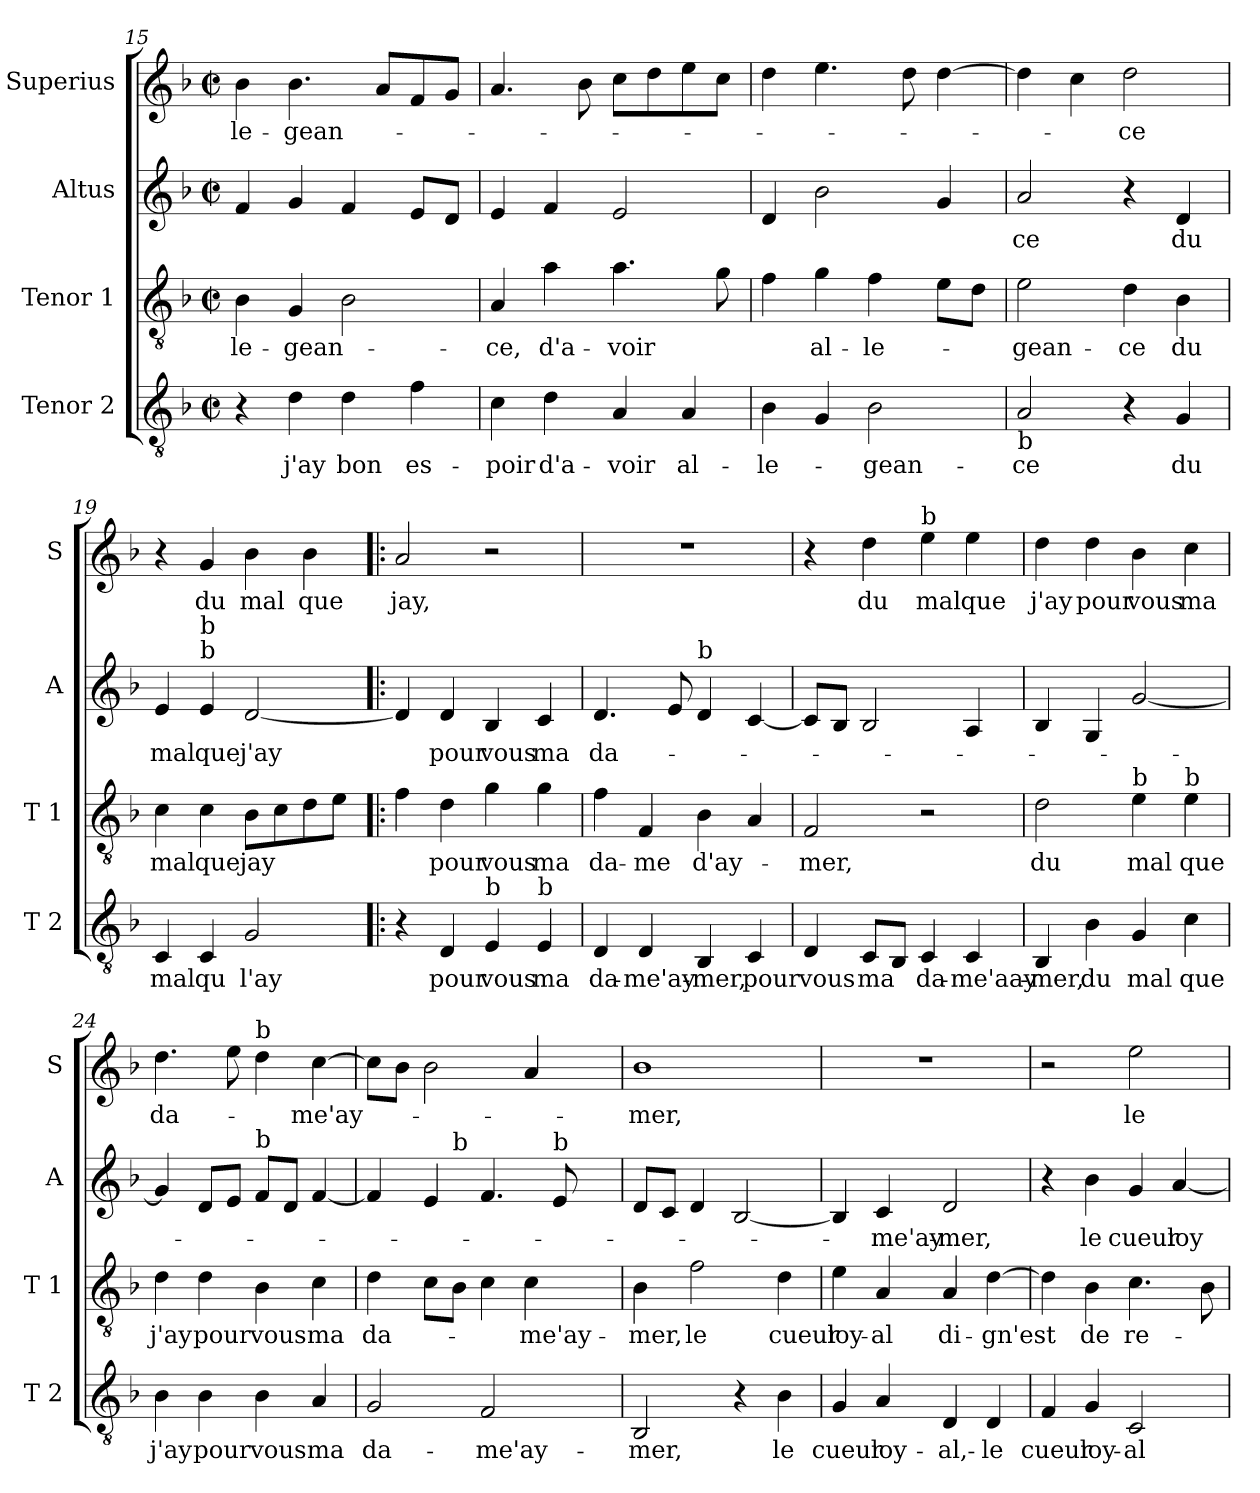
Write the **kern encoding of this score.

**kern	**text	**kern	**text	**kern	**text	**kern	**text
*part4	*part4	*part3	*part3	*part2	*part2	*part1	*part1
*staff4	*staff4	*staff3	*staff3	*staff2	*staff2	*staff1	*staff1
*I"Tenor 2	*	*I"Tenor 1	*	*I"Altus	*	*I"Superius	*
*I'T 2	*	*I'T 1	*	*I'A	*	*I'S	*
*clefGv2	*	*clefGv2	*	*clefG2	*	*clefG2	*
*k[b-]	*	*k[b-]	*	*k[b-]	*	*k[b-]	*
*F:	*	*F:	*	*F:	*	*F:	*
*M2/2	*	*M2/2	*	*M2/2	*	*M2/2	*
*met(c|)	*	*met(c|)	*	*met(c|)	*	*met(c|)	*
=15	=15	=15	=15	=15	=15	=15	=15
4r	.	4B-\	-le-	4f/	.	4b-\	-le-
4d\	j'ay	4G/	-gean-	4g/	.	4.b-\	-gean-
4d\	bon	2B-\	.	4f/	.	.	.
.	.	.	.	.	.	8a/L	.
4f\	es-	.	.	8e/L	.	8f/	.
.	.	.	.	8d/J	.	8g/J	.
!!LO:PB:g=z
=16	=16	=16	=16	=16	=16	=16	=16
4c\	-poir	4A/	-ce,	4e/	.	4.a/	.
4d\	d'a-	4a\	d'a-	4f/	.	.	.
.	.	.	.	.	.	8b-\	.
4A/	-voir	4.a\	-voir	2e/	.	8cc\L	.
.	.	.	.	.	.	8dd\	.
4A/	al-	.	.	.	.	8ee\	.
.	.	8g\	.	.	.	8cc\J	.
=17	=17	=17	=17	=17	=17	=17	=17
4B-\	-le-	4f\	.	4d/	.	4dd\	.
4G/	.	4g\	al-	2b-\	.	4.ee\	.
2B-\	-gean-	4f\	-le-	.	.	.	.
.	.	.	.	.	.	8dd\	.
.	.	8e\L	.	4g/	.	[4dd\	.
.	.	8d\J	.	.	.	.	.
=18	=18	=18	=18	=18	=18	=18	=18
!LO:TX:b:t=b	!	!	!	!	!	!	!
2A/	-ce	2e\	-gean-	2a/	-ce	4dd\]	.
.	.	.	.	.	.	4cc\	.
4r	.	4d\	-ce	4r	.	2dd\	-ce
4G/	du	4B-\	du	4d/	du	.	.
=19	=19	=19	=19	=19	=19	=19	=19
4C/	mal	4c\	mal	4e/	mal	4r	.
!	!	!	!	!LO:TX:a:t=b	!	!	!
!	!	!	!	!LO:TX:a:t=b	!	!	!
4C/	qu	4c\	que	4e/	que	4g/	du
2G/	l'ay	8B-\L	jay	[2d/	j'ay	4b-\	mal
.	.	8c\	.	.	.	.	.
.	.	8d\	.	.	.	4b-\	que
.	.	8e\J	.	.	.	.	.
=20!|:	=20!|:	=20!|:	=20!|:	=20!|:	=20!|:	=20!|:	=20!|:
4r	.	4f\	.	4d/]	.	2a/	jay,
4D/	pour	4d\	pour	4d/	pour	.	.
!LO:TX:a:t=b	!	!	!	!	!	!	!
4E/	vous	4g\	vous	4B-/	vous	2r	.
!LO:TX:a:t=b	!	!	!	!	!	!	!
4E/	ma	4g\	ma	4c/	ma	.	.
!!LO:LB:g=z
=21	=21	=21	=21	=21	=21	=21	=21
4D/	da-	4f\	da-	4.d/	da-	1r	.
4D/	-me'ay-	4F/	-me	.	.	.	.
.	.	.	.	8e/	.	.	.
!	!	!	!	!LO:TX:a:t=b	!	!	!
4BB-/	-mer,	4B-\	d'ay-	4d/	.	.	.
4C/	pour	4A/	.	[4c/	.	.	.
=22	=22	=22	=22	=22	=22	=22	=22
4D/	vous	2F/	-mer,	8c/L]	.	4r	.
.	.	.	.	8B-/J	.	.	.
8C/L	ma	.	.	2B-/	.	4dd\	du
8BB-/J	.	.	.	.	.	.	.
!	!	!	!	!	!	!LO:TX:a:t=b	!
4C/	da-	2r	.	.	.	4ee\	mal
4C/	-me'aay-	.	.	4A/	.	4ee\	que
=23	=23	=23	=23	=23	=23	=23	=23
4BB-/	-mer,	2d\	du	4B-/	.	4dd\	j'ay
4B-\	du	.	.	4G/	.	4dd\	pour
!	!	!LO:TX:a:t=b	!	!	!	!	!
4G/	mal	4e\	mal	[2g/	.	4b-\	vous
!	!	!LO:TX:a:t=b	!	!	!	!	!
4c\	que	4e\	que	.	.	4cc\	ma
=24	=24	=24	=24	=24	=24	=24	=24
4B-\	j'ay	4d\	j'ay	4g/]	.	4.dd\	da-
4B-\	pour	4d\	pour	8d/L	.	.	.
.	.	.	.	8e/J	.	8ee\	.
!	!	!	!	!	!	!LO:TX:a:t=b	!
!	!	!	!	!LO:TX:a:t=b	!	!	!
4B-\	vous	4B-\	vous	8f/L	.	4dd\	.
.	.	.	.	8d/J	.	.	.
4A/	ma	4c\	ma	[4f/	.	[4cc\	-me'ay-
=25	=25	=25	=25	=25	=25	=25	=25
*	*	*	*	*^	*	*	*
2G/	da-	4d\	da-	4f/]	4.ryy	.	8cc\L]	.
.	.	.	.	.	.	.	8b-\J	.
.	.	8c\L	.	4e/	.	.	2b-\	.
!	!	!	!	!	!LO:TX:a:t=b	!	!	!
.	.	8B-\J	.	.	2ryy	.	.	.
2F/	-me'ay-	4c\	.	4.f/	.	.	.	.
.	.	4c\	-me'ay-	.	.	.	4a/	.
!	!	!	!	!LO:TX:a:t=b	!	!	!	!
.	.	.	.	8e/	8ryy	.	.	.
*	*	*	*	*v	*v	*	*	*
!!LO:LB:g=z
=26	=26	=26	=26	=26	=26	=26	=26
2BB-/	-mer,	4B-\	-mer,	8d/L	.	1b-	-mer,
.	.	.	.	8c/J	.	.	.
.	.	2f\	le	4d/	.	.	.
4r	.	.	.	[2B-/	.	.	.
4B-\	le	4d\	cueur	.	.	.	.
=27	=27	=27	=27	=27	=27	=27	=27
4G/	cueur	4e\	loy-	4B-/]	.	1r	.
4A/	loy-	4A/	-al	4c/	-me'ay-	.	.
4D/	-al,-	4A/	di-	2d/	-mer,	.	.
4D/	-le	[4d\	-gn'est	.	.	.	.
=28	=28	=28	=28	=28	=28	=28	=28
4F/	cueur	4d\]	.	4r	.	2r	.
4G/	loy-	4B-\	de	4b-\	le	.	.
2C/	-al	4.c\	re-	4g/	cueur	2ee\	le
.	.	.	.	[4a/	loy-	.	.
.	.	8B-\	.	.	.	.	.
=	=	=	=	=	=	=	=
*-	*-	*-	*-	*-	*-	*-	*-
